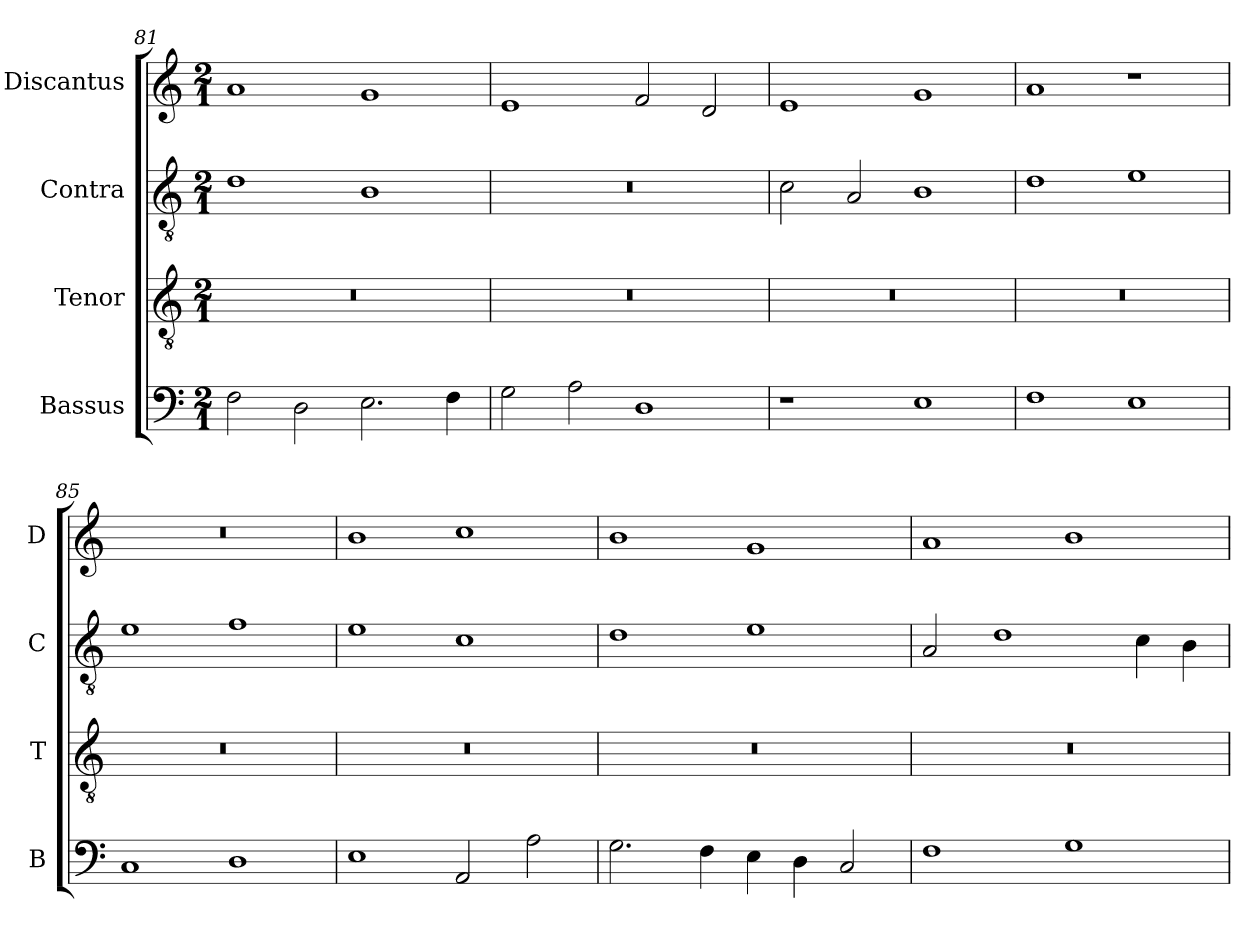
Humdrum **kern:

**kern	**kern	**kern	**kern
*part4	*part3	*part2	*part1
*staff4	*staff3	*staff2	*staff1
*I"Bassus	*I"Tenor	*I"Contra	*I"Discantus
*I'B	*I'T	*I'C	*I'D
*clefF4	*clefGv2	*clefGv2	*clefG2
*k[]	*k[]	*k[]	*k[]
*M2/1	*M2/1	*M2/1	*M2/1
=81	=81	=81	=81
2F\	0r	1d	1a
2D\	.	.	.
2.E\	.	1B	1g
4F\	.	.	.
=82	=82	=82	=82
2G\	0r	0r	1e
2A\	.	.	.
1D	.	.	2f/
.	.	.	2d/
=83	=83	=83	=83
1r	0r	2c\	1e
.	.	2A/	.
1E	.	1B	1g
=84	=84	=84	=84
1F	0r	1d	1a
1E	.	1e	1r
=85	=85	=85	=85
1C	0r	1e	0r
1D	.	1f	.
=86	=86	=86	=86
1E	0r	1e	1b
2AA/	.	1c	1cc
2A\	.	.	.
=87	=87	=87	=87
2.G\	0r	1d	1b
4F\	.	.	.
4E\	.	1e	1g
4D\	.	.	.
2C/	.	.	.
=88	=88	=88	=88
1F	0r	2A/	1a
.	.	1d	.
1G	.	.	1b
.	.	4c\	.
.	.	4B\	.
=	=	=	=
*-	*-	*-	*-
